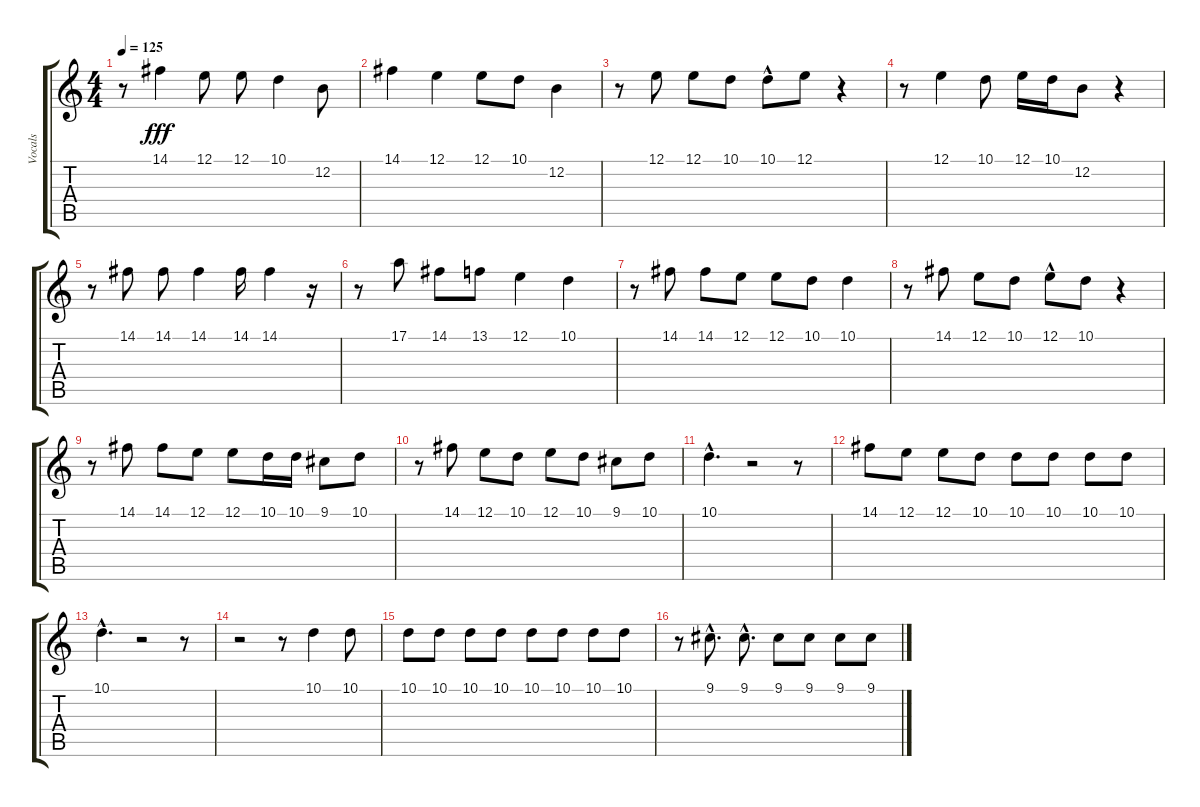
\track ("Vocals" "Vocals") {instrument harmonica}
\staff {score tabs}
\tuning (E4 B3 G3 D3 A2 E2) {hide}
\ts (4 4)
\tempo 125
\clef g2
\ks c
r.8{dy fff} 14.1.4 12.1.8 12.1.8 10.1.4 12.2.8 |
14.1.4 12.1.4 12.1.8 10.1.8 12.2.4 |
r.8 12.1.8 12.1.8 10.1.8 10.1{hac}.8 12.1.8 r.4 |
r.8 12.1.4 10.1.8 12.1.16 10.1.16 12.2.8 r.4 |
r.8 14.1.8 14.1.8 14.1.4 14.1.16 14.1.4 r.16 |
r.8 17.1.8 14.1.8 13.1.8 12.1.4 10.1.4 |
r.8 14.1.8 14.1.8 12.1.8 12.1.8 10.1.8 10.1.4 |
r.8 14.1.8 12.1.8 10.1.8 12.1{hac}.8 10.1.8 r.4 |
r.8 14.1.8 14.1.8 12.1.8 12.1.8 10.1.16 10.1.16 9.1.8 10.1.8 |
r.8 14.1.8 12.1.8 10.1.8 12.1.8 10.1.8 9.1.8 10.1.8 |
10.1{hac}.4{d} r.2 r.8 |
14.1.8 12.1.8 12.1.8 10.1.8 10.1.8 10.1.8 10.1.8 10.1.8 |
10.1{hac}.4{d} r.2 r.8 |
r.2 r.8 10.1.4 10.1.8 |
10.1.8 10.1.8 10.1.8 10.1.8 10.1.8 10.1.8 10.1.8 10.1.8 |
r.8 9.1{hac}.8{d} 9.1{hac}.8{d} 9.1.8 9.1.8 9.1.8 9.1.8
